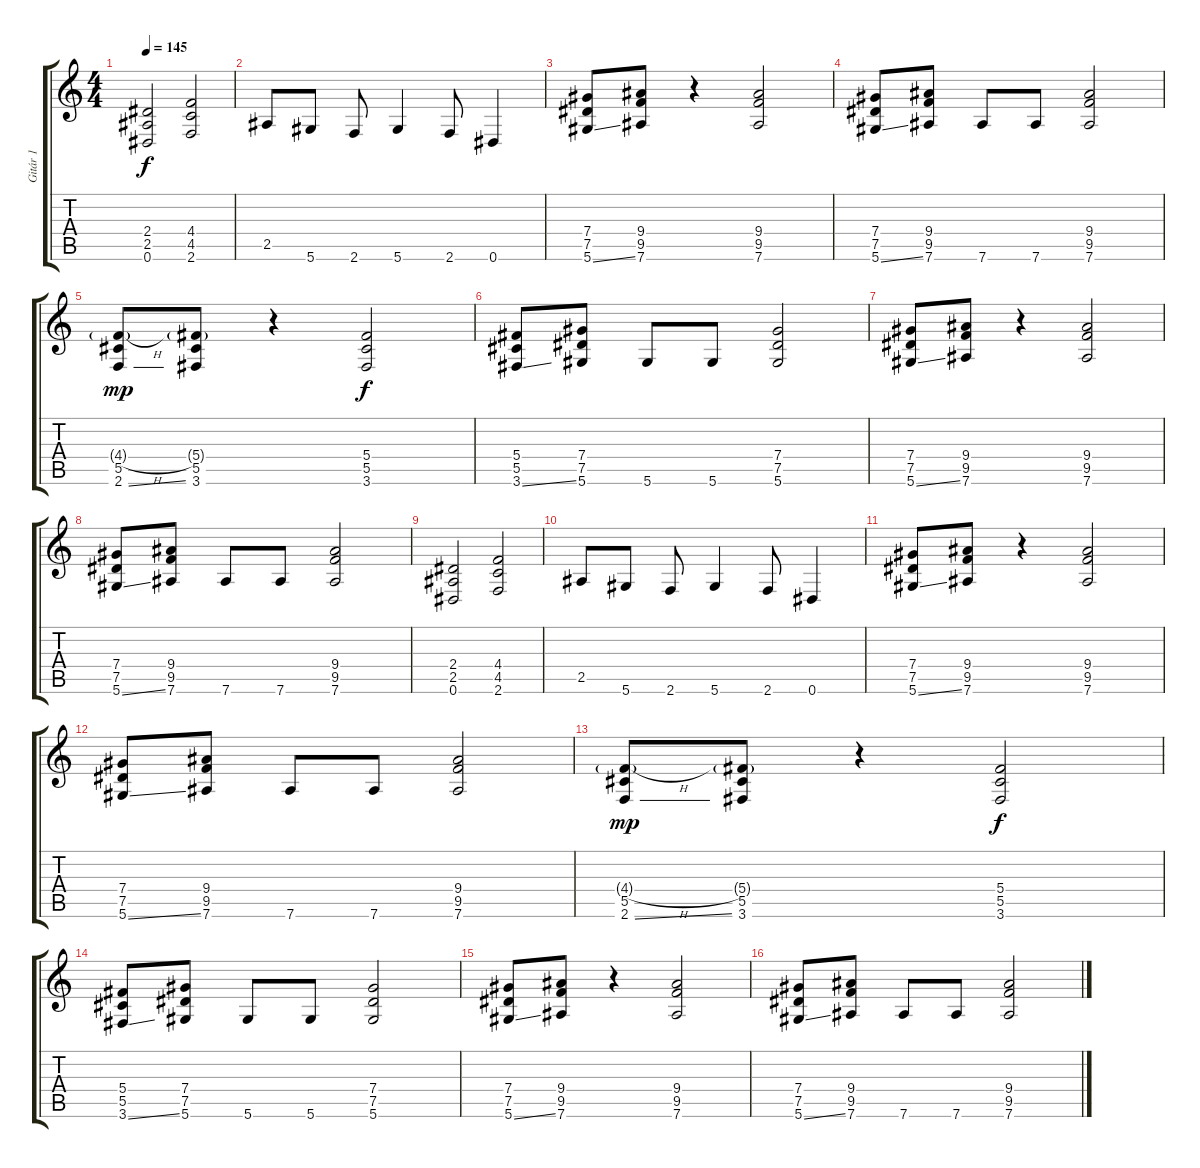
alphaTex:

\track ("Gitár 1" "Gitár 1") {instrument distortionguitar}
\staff {score tabs}
\tuning (Eb4 Bb3 Gb3 Db3 Ab2 Eb2) {hide}
\ts (4 4)
\tempo 145
\clef g2
\ks c
(2.4 2.5 0.6).2{dy f} (4.4 4.5 2.6).2 |
2.5.8 5.6.8 2.6.8 5.6.4 2.6.8 0.6.4 |
(7.4 7.5 5.6{ss}).8 (9.4 9.5 7.6).8 r.4 (9.4 9.5 7.6).2 |
(7.4 7.5 5.6{ss}).8 (9.4 9.5 7.6).8 7.6.8 7.6.8 (9.4 9.5 7.6).2 |
(4.4{h g} 5.5 2.6{ss}).8{dy mp} (5.4{g} 5.5 3.6).8 r.4 (5.4 5.5 3.6).2{dy f} |
(5.4 5.5 3.6{ss}).8 (7.4 7.5 5.6).8 5.6.8 5.6.8 (7.4 7.5 5.6).2 |
(7.4 7.5 5.6{ss}).8 (9.4 9.5 7.6).8 r.4 (9.4 9.5 7.6).2 |
(7.4 7.5 5.6{ss}).8 (9.4 9.5 7.6).8 7.6.8 7.6.8 (9.4 9.5 7.6).2 |
(2.4 2.5 0.6).2 (4.4 4.5 2.6).2 |
2.5.8 5.6.8 2.6.8 5.6.4 2.6.8 0.6.4 |
(7.4 7.5 5.6{ss}).8 (9.4 9.5 7.6).8 r.4 (9.4 9.5 7.6).2 |
(7.4 7.5 5.6{ss}).8 (9.4 9.5 7.6).8 7.6.8 7.6.8 (9.4 9.5 7.6).2 |
(4.4{h g} 5.5 2.6{ss}).8{dy mp} (5.4{g} 5.5 3.6).8 r.4 (5.4 5.5 3.6).2{dy f} |
(5.4 5.5 3.6{ss}).8 (7.4 7.5 5.6).8 5.6.8 5.6.8 (7.4 7.5 5.6).2 |
(7.4 7.5 5.6{ss}).8 (9.4 9.5 7.6).8 r.4 (9.4 9.5 7.6).2 |
(7.4 7.5 5.6{ss}).8 (9.4 9.5 7.6).8 7.6.8 7.6.8 (9.4 9.5 7.6).2
